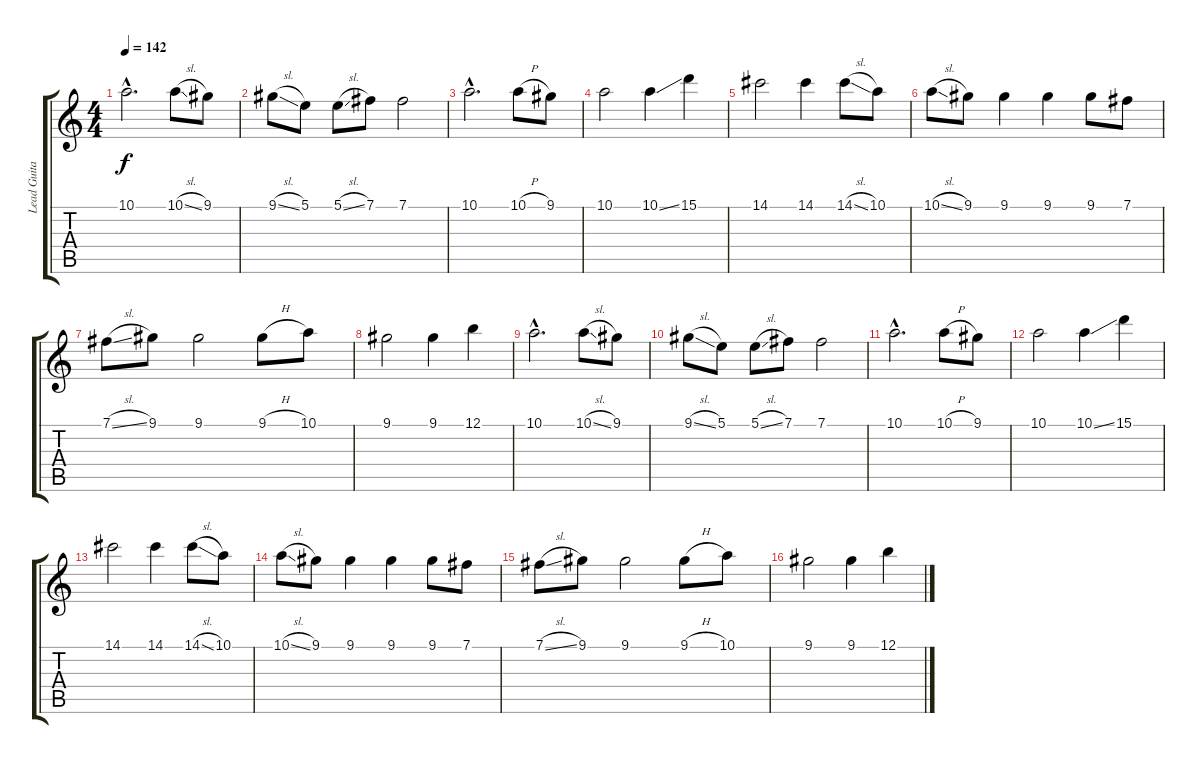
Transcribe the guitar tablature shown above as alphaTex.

\track ("Lead Guitar 1" "Lead Guita") {instrument distortionguitar}
\staff {score tabs}
\tuning (B3 Gb3 D3 A2 E2 B1) {hide}
\ts (4 4)
\tempo 142
\clef g2
\ks c
10.1{hac}.2{d dy f} 10.1{sl}.8 9.1.8 |
9.1{sl}.8 5.1.8 5.1{sl}.8 7.1.8 7.1.2 |
10.1{hac}.2{d} 10.1{h}.8 9.1.8 |
10.1.2 10.1{ss}.4 15.1.4 |
14.1.2 14.1.4 14.1{sl}.8 10.1.8 |
10.1{sl}.8 9.1.8 9.1.4 9.1.4 9.1.8 7.1.8 |
7.1{sl}.8 9.1.8 9.1.2 9.1{h}.8 10.1.8 |
9.1.2 9.1.4 12.1.4 |
10.1{hac}.2{d} 10.1{sl}.8 9.1.8 |
9.1{sl}.8 5.1.8 5.1{sl}.8 7.1.8 7.1.2 |
10.1{hac}.2{d} 10.1{h}.8 9.1.8 |
10.1.2 10.1{ss}.4 15.1.4 |
14.1.2 14.1.4 14.1{sl}.8 10.1.8 |
10.1{sl}.8 9.1.8 9.1.4 9.1.4 9.1.8 7.1.8 |
7.1{sl}.8 9.1.8 9.1.2 9.1{h}.8 10.1.8 |
9.1.2 9.1.4 12.1.4
